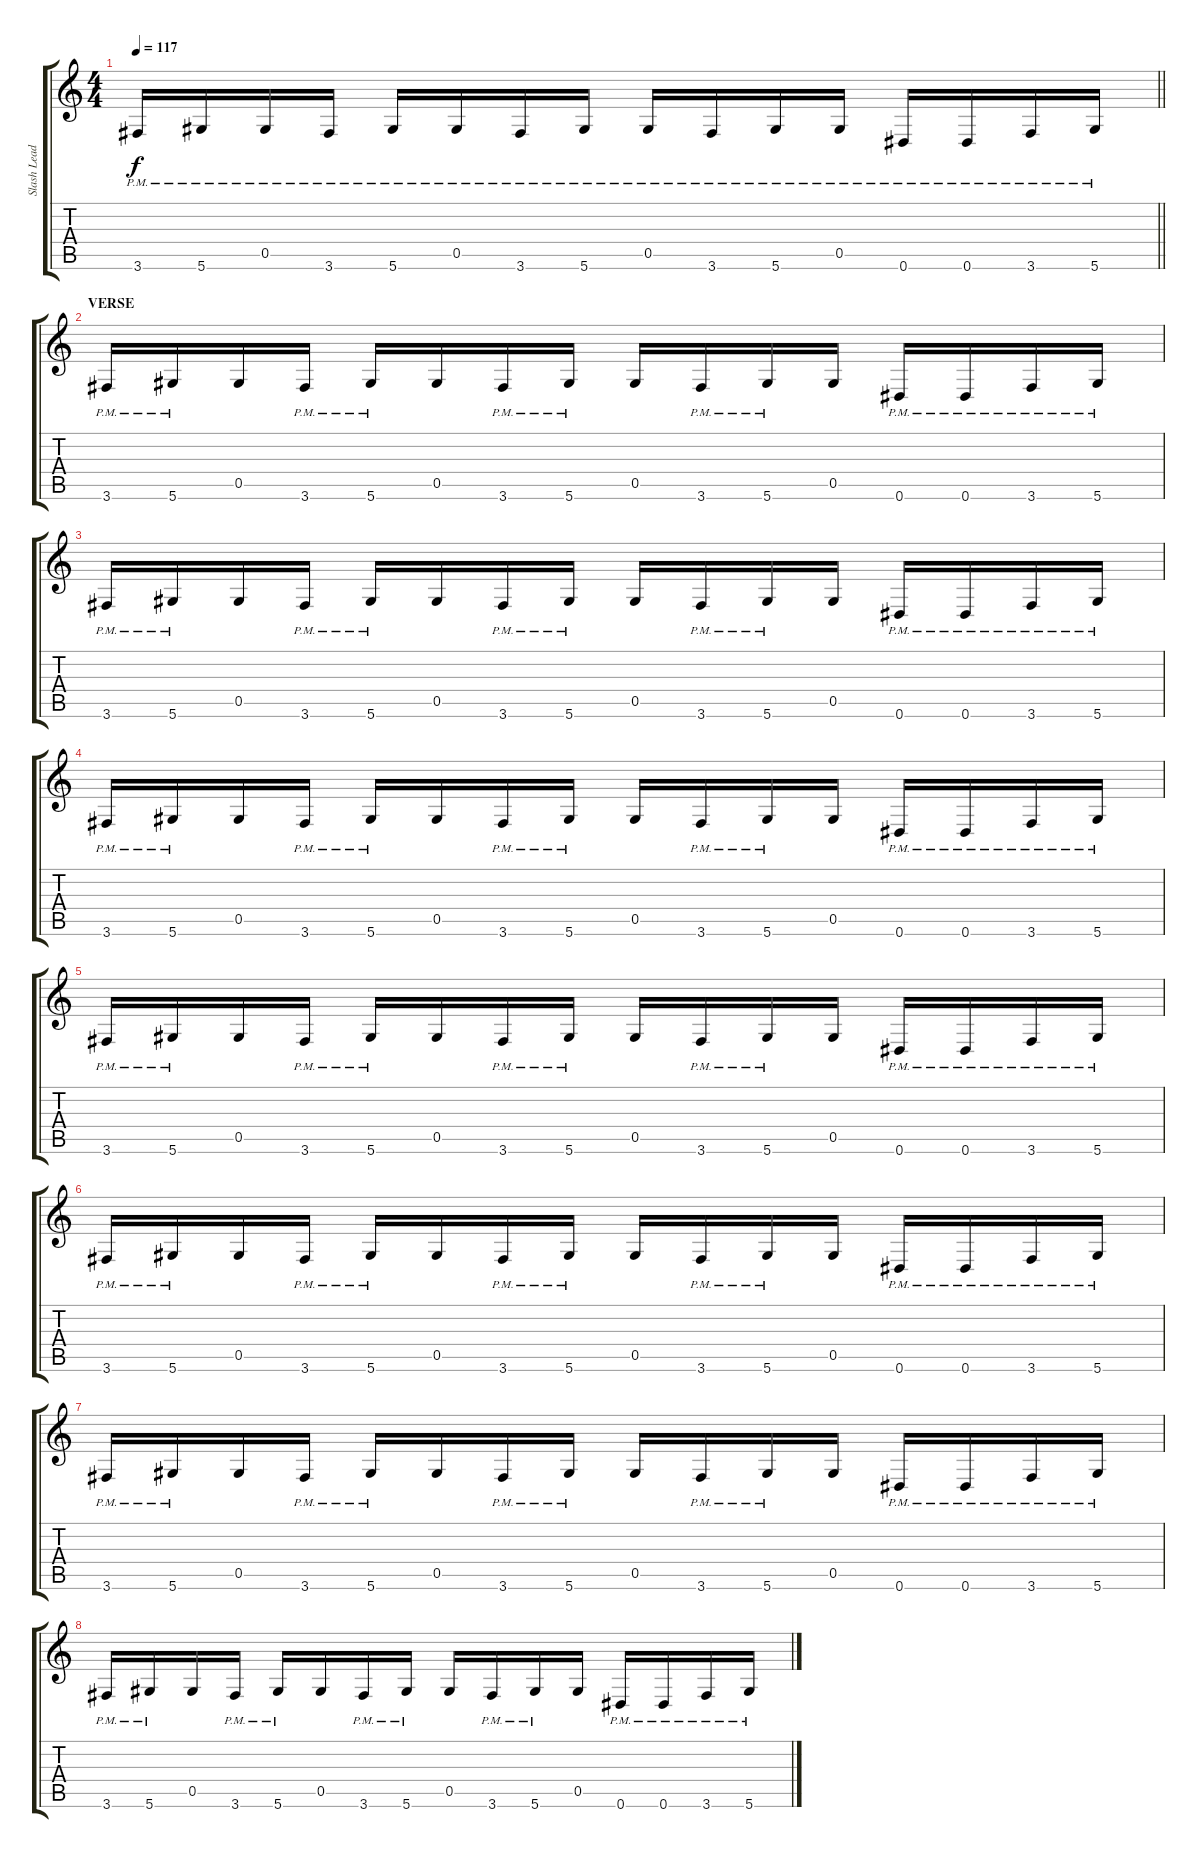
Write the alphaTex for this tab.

\track ("Slash Lead" "Slash Lead") {instrument overdrivenguitar}
\staff {score tabs}
\tuning (Eb4 Bb3 Gb3 Db3 Ab2 Eb2) {hide}
\ts (4 4)
\tempo 117
\clef g2
\barLineRight lightlight
\ks c
3.6{pm}.16{dy f} 5.6{pm}.16 0.5{pm}.16 3.6{pm}.16 5.6{pm}.16 0.5{pm}.16 3.6{pm}.16 5.6{pm}.16 0.5{pm}.16 3.6{pm}.16 5.6{pm}.16 0.5{pm}.16 0.6{pm}.16 0.6{pm}.16 3.6{pm}.16 5.6{pm}.16 |
\section ("" "VERSE")
3.6{pm}.16 5.6{pm}.16 0.5.16 3.6{pm}.16 5.6{pm}.16 0.5.16 3.6{pm}.16 5.6{pm}.16 0.5.16 3.6{pm}.16 5.6{pm}.16 0.5.16 0.6{pm}.16 0.6{pm}.16 3.6{pm}.16 5.6{pm}.16 |
3.6{pm}.16 5.6{pm}.16 0.5.16 3.6{pm}.16 5.6{pm}.16 0.5.16 3.6{pm}.16 5.6{pm}.16 0.5.16 3.6{pm}.16 5.6{pm}.16 0.5.16 0.6{pm}.16 0.6{pm}.16 3.6{pm}.16 5.6{pm}.16 |
3.6{pm}.16 5.6{pm}.16 0.5.16 3.6{pm}.16 5.6{pm}.16 0.5.16 3.6{pm}.16 5.6{pm}.16 0.5.16 3.6{pm}.16 5.6{pm}.16 0.5.16 0.6{pm}.16 0.6{pm}.16 3.6{pm}.16 5.6{pm}.16 |
3.6{pm}.16 5.6{pm}.16 0.5.16 3.6{pm}.16 5.6{pm}.16 0.5.16 3.6{pm}.16 5.6{pm}.16 0.5.16 3.6{pm}.16 5.6{pm}.16 0.5.16 0.6{pm}.16 0.6{pm}.16 3.6{pm}.16 5.6{pm}.16 |
3.6{pm}.16 5.6{pm}.16 0.5.16 3.6{pm}.16 5.6{pm}.16 0.5.16 3.6{pm}.16 5.6{pm}.16 0.5.16 3.6{pm}.16 5.6{pm}.16 0.5.16 0.6{pm}.16 0.6{pm}.16 3.6{pm}.16 5.6{pm}.16 |
3.6{pm}.16 5.6{pm}.16 0.5.16 3.6{pm}.16 5.6{pm}.16 0.5.16 3.6{pm}.16 5.6{pm}.16 0.5.16 3.6{pm}.16 5.6{pm}.16 0.5.16 0.6{pm}.16 0.6{pm}.16 3.6{pm}.16 5.6{pm}.16 |
3.6{pm}.16 5.6{pm}.16 0.5.16 3.6{pm}.16 5.6{pm}.16 0.5.16 3.6{pm}.16 5.6{pm}.16 0.5.16 3.6{pm}.16 5.6{pm}.16 0.5.16 0.6{pm}.16 0.6{pm}.16 3.6{pm}.16 5.6{pm}.16
